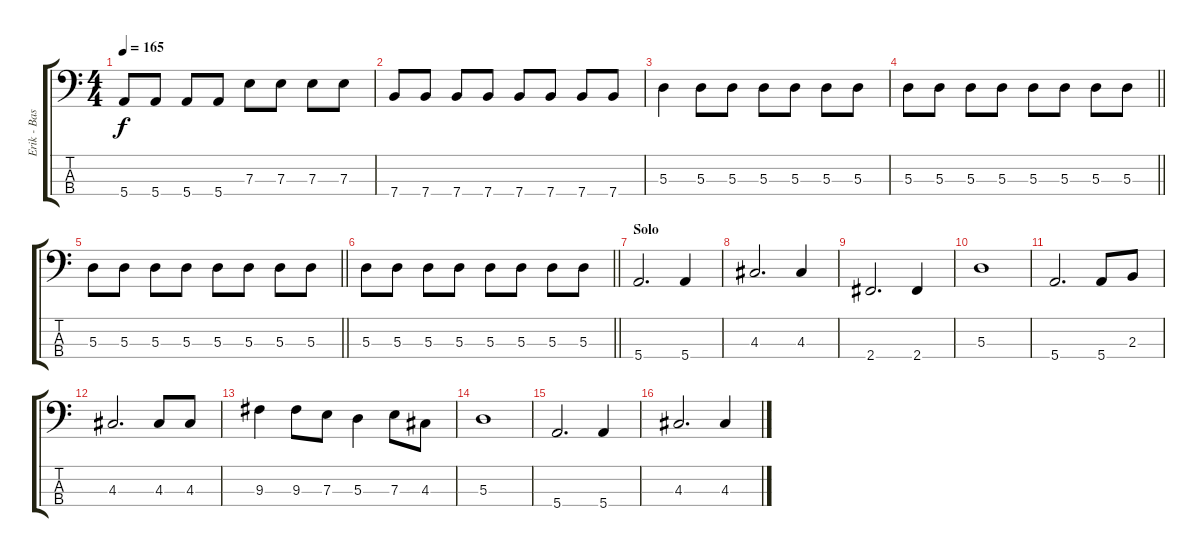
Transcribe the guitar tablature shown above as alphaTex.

\track ("Erik - Bass" "Erik - Bas") {instrument electricbassfinger}
\staff {score tabs}
\tuning (G2 D2 A1 E1) {hide}
\ts (4 4)
\tempo 165
\clef f4
\ks c
5.4.8{dy f} 5.4.8 5.4.8 5.4.8 7.3.8 7.3.8 7.3.8 7.3.8 |
7.4.8 7.4.8 7.4.8 7.4.8 7.4.8 7.4.8 7.4.8 7.4.8 |
5.3.4 5.3.8 5.3.8 5.3.8 5.3.8 5.3.8 5.3.8 |
\barLineRight lightlight
5.3.8 5.3.8 5.3.8 5.3.8 5.3.8 5.3.8 5.3.8 5.3.8 |
\barLineRight lightlight
5.3.8 5.3.8 5.3.8 5.3.8 5.3.8 5.3.8 5.3.8 5.3.8 |
\barLineRight lightlight
5.3.8 5.3.8 5.3.8 5.3.8 5.3.8 5.3.8 5.3.8 5.3.8 |
\section ("" "Solo")
5.4.2{d} 5.4.4 |
4.3.2{d} 4.3.4 |
2.4.2{d} 2.4.4 |
5.3.1 |
5.4.2{d} 5.4.8 2.3.8 |
4.3.2{d} 4.3.8 4.3.8 |
9.3.4 9.3.8 7.3.8 5.3.4 7.3.8 4.3.8 |
5.3.1 |
5.4.2{d} 5.4.4 |
4.3.2{d} 4.3.4
